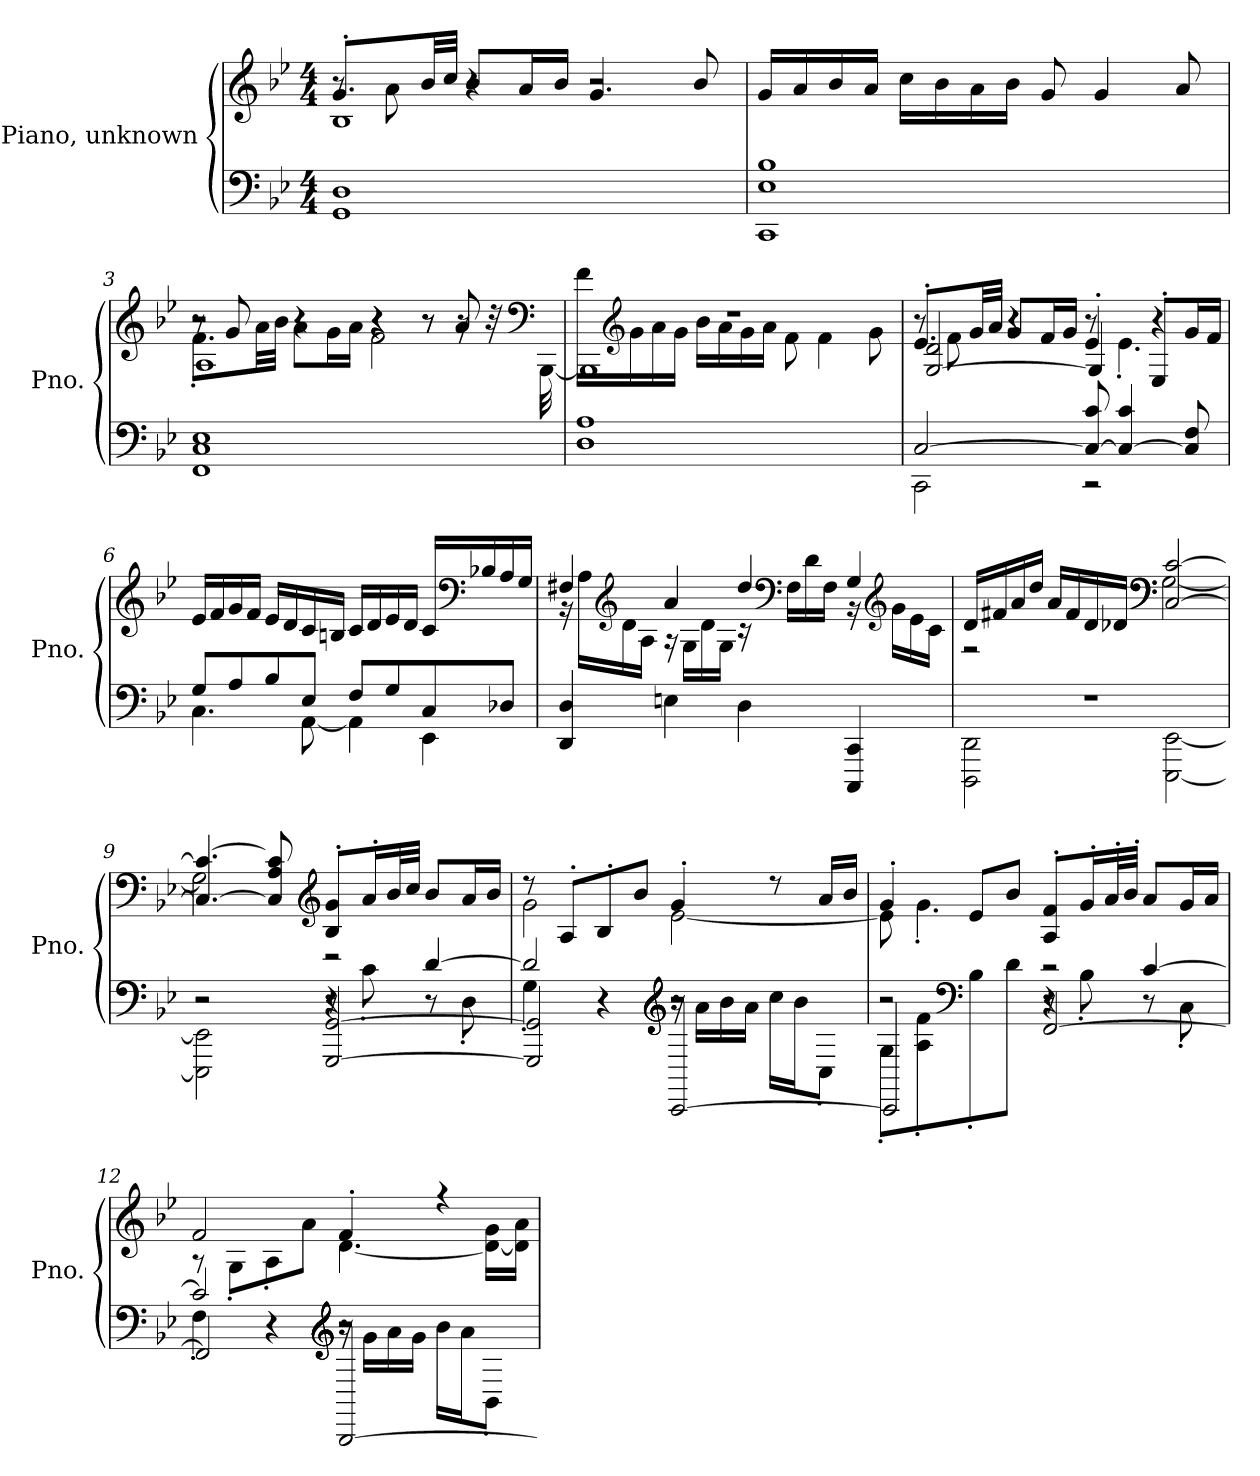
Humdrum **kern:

**kern	**kern
*part1	*part1
*staff2	*staff1
*I"Piano, unknown	*
*I'Pno.	*
*clefF4	*clefG2
*k[b-e-]	*k[b-e-]
*M4/4	*M4/4
*MM120	*MM120
=1	=1
*	*^
*	*	*^
1GG 1D	8.g'/L	8r	1B-
.	.	8a\	.
.	32b-/LL	.	.
.	32cc/JJJ	.	.
.	8b-/L	4r	.
.	16a/L	.	.
.	16b-/JJ	.	.
.	4.g/	2r	.
.	8b-/	.	.
*	*v	*v	*v
=2	=2
1CC 1E- 1B-	16g/LL
.	16a/
.	16b-/
.	16a/JJ
.	16cc\LL
.	16b-\
.	16a\
.	16b-\JJ
.	8g/
.	4g/
.	8a/
=3	=3
*	*^
*	*	*^
*	*	*	*^
1FF 1C 1E-	8r	8.f'\L	1A	2r
.	8g/	.	.	.
.	.	32a\LL	.	.
.	.	32b-\JJJ	.	.
.	4r	8a\L	.	.
.	.	16g\L	.	.
.	.	16a\JJ	.	.
.	4r	2f\	.	4r
.	8r	.	.	8r
.	8a/	.	.	16r
.	.	.	.	32r
*	*clefF4	*	*	*
.	.	.	.	[32BBB-\
*	*	*	*v	*v
!!LO:LB:g=z
=4	=4	=4	=4
1D 1A	1r	16f\LL	1BBB-]
*	*clefG2	*	*
.	.	16g\	.
.	.	16a\	.
.	.	16g\JJ	.
.	.	16b-\LL	.
.	.	16a\	.
.	.	16g\	.
.	.	16a\JJ	.
.	.	8f\	.
.	.	4f\	.
.	.	8g\	.
=5	=5	=5	=5
*^	*	*	*
[2C/	2CC\	8.e-'/L	8r	[2G/ 2d/
.	.	.	8f\	.
.	.	32g/LL	.	.
.	.	32a/JJJ	.	.
.	.	8g/L	4r	.
.	.	16f/L	.	.
.	.	16g/JJ	.	.
8C/_ 8c/	2r	4e-'/	8r	4G/]
4C/_ 4c/	.	.	4.e-'\	.
.	.	8E-'/L	.	4r
8C/] 8F/	.	16g/L	.	.
.	.	16f/JJ	.	.
*	*	*v	*v	*v
!!LO:LB:g=z
=6	=6	=6
8G/L	4.C\	16e-/LL
.	.	16f/
8A/	.	16g/
.	.	16f/JJ
8B-/	.	16e-/LL
.	.	16d/
8E-/J	[8AA\	16c/
.	.	16Bn/JJ
8F/L	4AA\]	16c/LL
.	.	16d/
8G/	.	16e-/
.	.	16d/JJ
8C/	4EE-\	16c/LL
*	*	*clefF4
.	.	16B-X/
8D-X/J	.	16A/
.	.	16G/JJ
*v	*v	*
=7	=7
*	*^
4DD/ 4D/	4F#X/	16r
.	.	16A\LL
*	*clefG2	*
.	.	16d\
.	.	16A\JJ
4En\	4a/	16r
.	.	16G\LL
.	.	16d\
.	.	16G\JJ
4D\	4dd/	16r
*	*clefF4	*
.	.	16F#\LL
.	.	16d\
.	.	16F#\JJ
4CCC/ 4CC/	4G/	16r
*	*clefG2	*
.	.	16g\LL
.	.	16e-\
.	.	16c\JJ
!!LO:LB:g=z	!!
=8	=8	=8
*^	*	*
1r	2DDD\ 2DD\	16d/LL	2r
.	.	16f#X/	.
.	.	16a/	.
.	.	16dd/JJ	.
.	.	16a/LL	.
.	.	16f#/	.
.	.	16d/	.
.	.	16d-X/JJ	.
*	*	*clefF4	*
.	[2EEE-\ [2EE-\	[2C/ [2c/	[2G\
=9	=9	=9	=9
*	*^	*	*
2r	2EEE-\] 2EE-\]	2r	4.C/_ 4.c/_	2G\]
.	.	.	8C/] 8A/ 8c/]	.
*	*	*	*clefG2	*
4r	8r	[2GGG/ [2GG/	8B-/' 8g/'L	2r
.	8c'\	.	16a'/L	.
.	.	.	32b-/L	.
.	.	.	32cc/JJJ	.
[4d/	8r	.	8b-/L	.
.	8D'\	.	16a/L	.
.	.	.	16b-/JJ	.
=10	=10	=10	=10	=10
2d/]	4G'\	2GGG/] 2GG/]	8r	2g\
.	.	.	8A'/L	.
.	4r	.	8B-'/	.
.	.	.	8b-/J	.
*clefG2	*	*	*	*
2r	16r	[2CC/	4g'/	[2e-\
.	16a\LL	.	.	.
.	16b-\	.	.	.
.	16a\JJ	.	.	.
.	16cc\LL	.	8r	.
.	16b-\J	.	.	.
.	8C'\J	.	16a/LL	.
.	.	.	16b-/JJ	.
!!LO:LB:g=z	!!
=11	=11	=11	=11	=11
2r	8G'\L	2CC/]	4g'/	8e-\]
.	8A\' 8f\'	.	.	4.g'\
*clefF4	*	*	*	*
.	8B-'\	.	8e-/L	.
.	8d\J	.	8b-/J	.
4r	8r	[2FF/	8A/' 8f/'L	2r
.	8B-'\	.	16g'/L	.
.	.	.	32a'/L	.
.	.	.	32b-'/JJJ	.
[4c/	8r	.	8a/L	.
.	8C'\	.	16g/L	.
.	.	.	16a/JJ	.
=12	=12	=12	=12	=12
2c/]	4F'\	2FF/]	2f/	8r
.	.	.	.	8G'\L
.	4r	.	.	8A'\
.	.	.	.	8a\J
*clefG2	*	*	*	*
2r	16r	[2BBB-/	4f'/	[4.d\
.	16g\LL	.	.	.
.	16a\	.	.	.
.	16g\JJ	.	.	.
.	16b-\LL	.	4r	.
.	16a\J	.	.	.
.	8BB-'\J	.	.	16d\_ 16g\LL
.	.	.	.	16d\] 16a\JJ
*v	*v	*v	*	*
*	*v	*v
=	=
*-	*-
